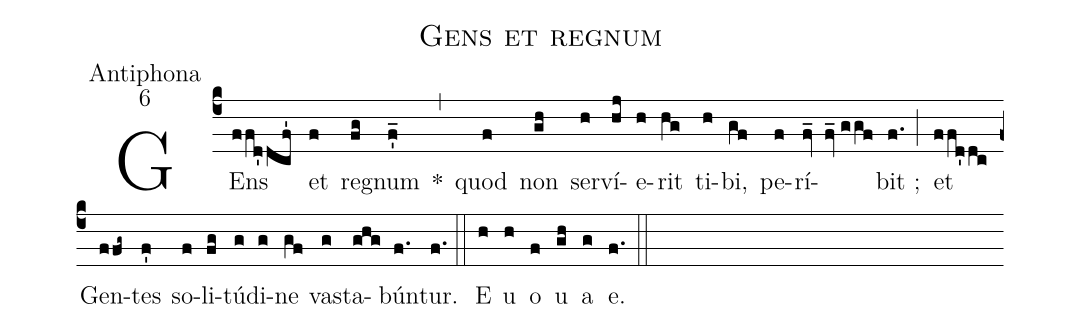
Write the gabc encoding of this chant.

name:Gens et regnum;
office-part:Antiphona;
mode:6;
%%
(c4) GEns(ffd'dcf'1) et(f) re(fg)gnum(f'_) *(,) quod(f) non(gh) ser(h)ví(hj)e(h)rit(hg) ti(h)bi,(gf) pe(f)rí(fv_2 fv_2//ggf)bit ;(f.) (;) et(ffd'dc) Gen(ffg~)tes(f') so(f)li(fg)tú(g)di(g)ne(gf) va(g)sta(ghg)bún(f.)tur.(f.) (::) E(h) u(h) o(f) u(gh) a(g) e.(f.) (::)
